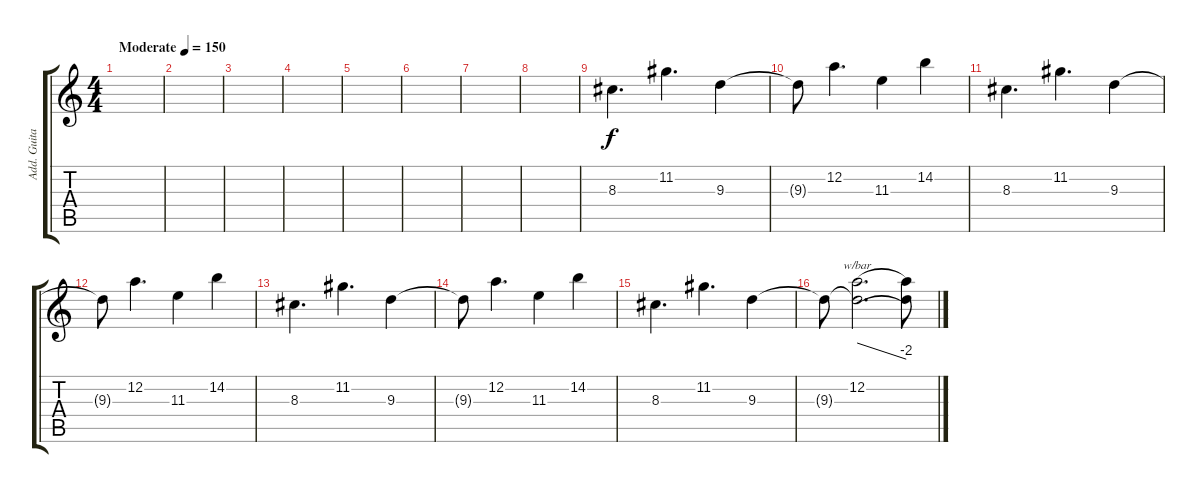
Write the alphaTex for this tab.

\track ("Add. Guitar 2" "Add. Guita") {instrument distortionguitar}
\staff {score tabs}
\tuning (D4 A3 F3 C3 G2 C2) {hide}
\ts (4 4)
\tempo (150 "Moderate")
\clef g2
\ks c
|
|
|
|
|
|
|
|
8.3.4{d} 11.2.4{d} 9.3.4 |
9.3{t}.8 12.2.4{d} 11.3.4 14.2.4 |
8.3.4{d} 11.2.4{d} 9.3.4 |
9.3{t}.8 12.2.4{d} 11.3.4 14.2.4 |
8.3.4{d} 11.2.4{d} 9.3.4 |
9.3{t}.8 12.2.4{d} 11.3.4 14.2.4 |
8.3.4{d} 11.2.4{d} 9.3.4 |
9.3{t}.8 (12.2 9.3{t}).2{d tbe (dive default 0 0 60 -8)} (12.2{t} 9.3{t}).8
